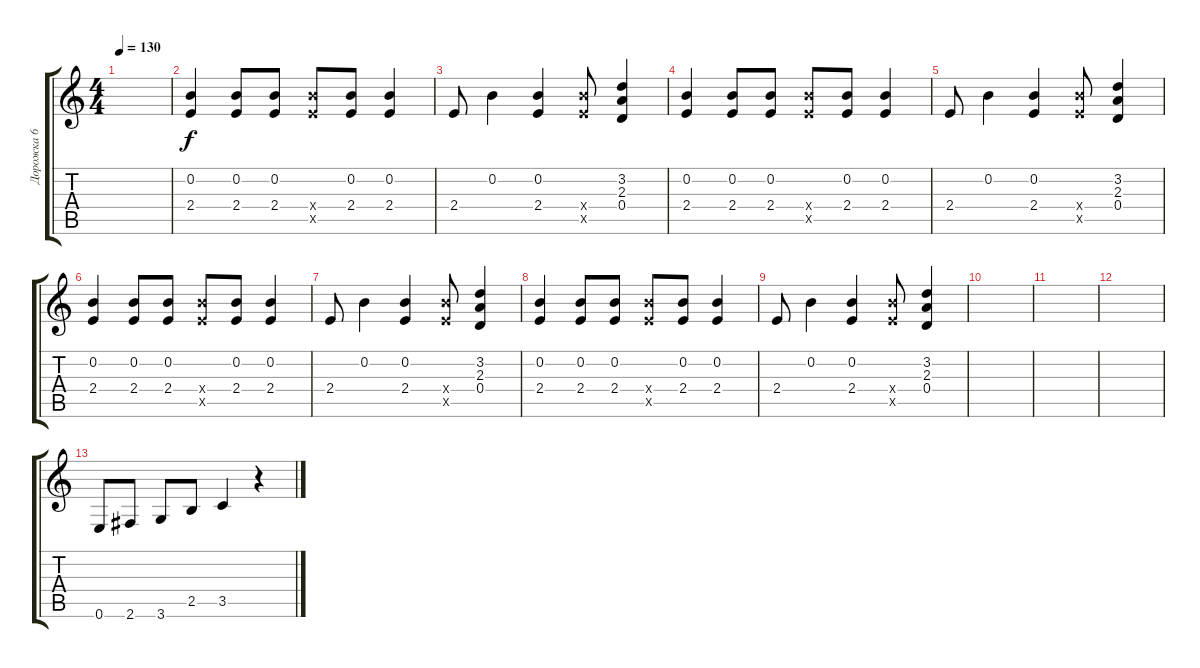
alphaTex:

\track ("Дорожка 6" "Дорожка 6") {instrument overdrivenguitar}
\staff {score tabs}
\tuning (E4 B3 G3 D3 A2 E2) {hide}
\ts (4 4)
\tempo 130
\clef g2
\ks c
|
(0.2 2.4).4 (0.2 2.4).8 (0.2 2.4).8 (9.4{x} 7.5{x}).8 (0.2 2.4).8 (0.2 2.4).4 |
2.4.8 0.2.4 (0.2 2.4).4 (9.4{x} 7.5{x}).8 (3.2 2.3 0.4).4 |
(0.2 2.4).4 (0.2 2.4).8 (0.2 2.4).8 (9.4{x} 7.5{x}).8 (0.2 2.4).8 (0.2 2.4).4 |
2.4.8 0.2.4 (0.2 2.4).4 (9.4{x} 7.5{x}).8 (3.2 2.3 0.4).4 |
(0.2 2.4).4 (0.2 2.4).8 (0.2 2.4).8 (9.4{x} 7.5{x}).8 (0.2 2.4).8 (0.2 2.4).4 |
2.4.8 0.2.4 (0.2 2.4).4 (9.4{x} 7.5{x}).8 (3.2 2.3 0.4).4 |
(0.2 2.4).4 (0.2 2.4).8 (0.2 2.4).8 (9.4{x} 7.5{x}).8 (0.2 2.4).8 (0.2 2.4).4 |
2.4.8 0.2.4 (0.2 2.4).4 (9.4{x} 7.5{x}).8 (3.2 2.3 0.4).4 |
|
|
|
0.6.8 2.6.8 3.6.8 2.5.8 3.5.4 r.4
